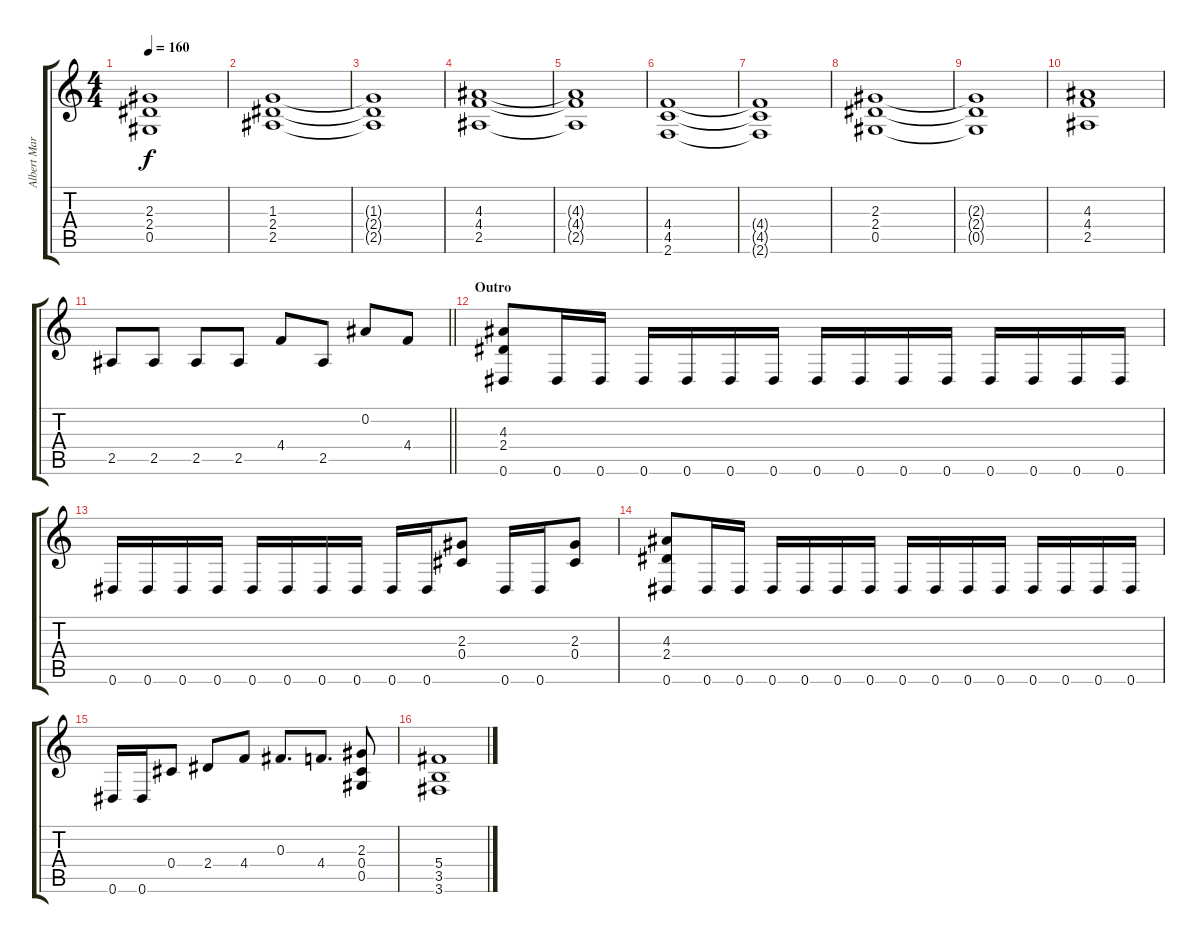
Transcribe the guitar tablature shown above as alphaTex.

\track ("Albert Maroto" "Albert Mar") {instrument overdrivenguitar}
\staff {score tabs}
\tuning (Eb4 Bb3 Gb3 Db3 Ab2 Eb2) {hide}
\ts (4 4)
\tempo 160
\clef g2
\ks c
(2.3{t} 2.4{t} 0.5{t}).1{dy f} |
(1.3 2.4 2.5).1 |
(1.3{t} 2.4{t} 2.5{t}).1 |
(4.3 4.4 2.5).1 |
(4.3{t} 4.4{t} 2.5{t}).1 |
(4.4 4.5 2.6).1 |
(4.4{t} 4.5{t} 2.6{t}).1 |
(2.3 2.4 0.5).1 |
(2.3{t} 2.4{t} 0.5{t}).1 |
(4.3 4.4 2.5).1 |
\barLineRight lightlight
2.5.8 2.5.8 2.5.8 2.5.8 4.4.8 2.5.8 0.2.8 4.4.8 |
\section ("" "Outro")
(4.3 2.4 0.6).8 0.6.16 0.6.16 0.6.16 0.6.16 0.6.16 0.6.16 0.6.16 0.6.16 0.6.16 0.6.16 0.6.16 0.6.16 0.6.16 0.6.16 |
0.6.16 0.6.16 0.6.16 0.6.16 0.6.16 0.6.16 0.6.16 0.6.16 0.6.16 0.6.16 (2.3 0.4).8 0.6.16 0.6.16 (2.3 0.4).8 |
(4.3 2.4 0.6).8 0.6.16 0.6.16 0.6.16 0.6.16 0.6.16 0.6.16 0.6.16 0.6.16 0.6.16 0.6.16 0.6.16 0.6.16 0.6.16 0.6.16 |
0.6.16 0.6.16 0.4.8 2.4.8 4.4.8 0.3.8{d} 4.4.8{d} (2.3 0.4 0.5).8 |
(5.4 3.5 3.6).1
